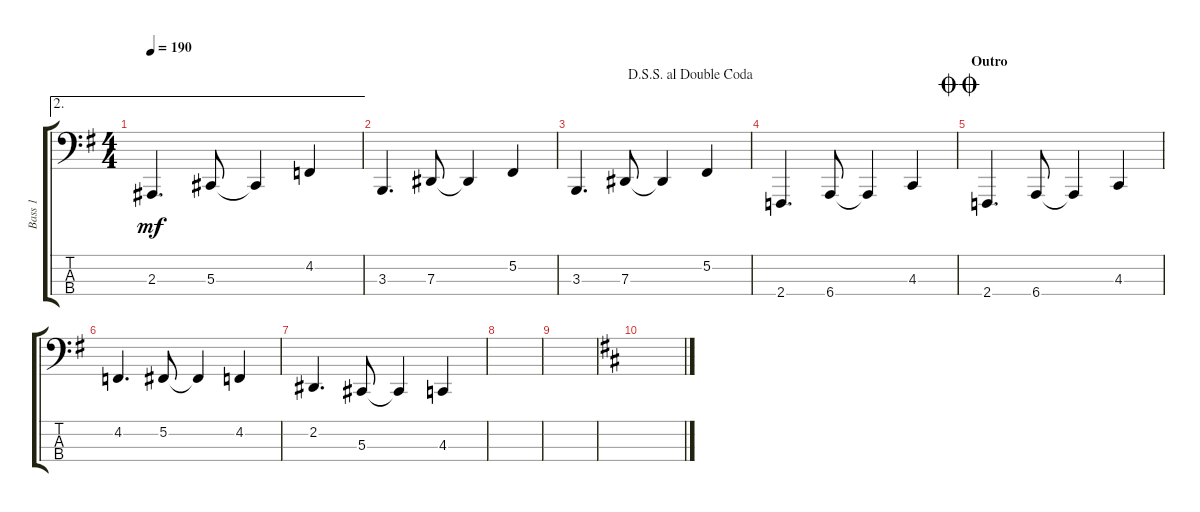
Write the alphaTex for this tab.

\track ("Bass 1" "Bass 1") {instrument acousticgrandpiano}
\staff {score tabs}
\tuning (Gb2 Db2 Ab1 Eb1) {hide}
\ae 2
\ts (4 4)
\tempo 190
\clef f4
\ks g
2.3.4{d dy mf} 5.3.8 5.3{t}.4 4.2.4 |
3.3.4{d} 7.3.8 7.3{t}.4 5.2.4 |
\jump dalsegnosegnoaldoublecoda
3.3.4{d} 7.3.8 7.3{t}.4 5.2.4 |
2.4.4{d} 6.4.8 6.4{t}.4 4.3.4 |
\section ("" "Outro")
\jump doublecoda
2.4.4{d} 6.4.8 6.4{t}.4 4.3.4 |
4.2.4{d} 5.2.8 5.2{t}.4 4.2.4 |
2.2.4{d} 5.3.8 5.3{t}.4 4.3.4 |
|
|
\ks d
